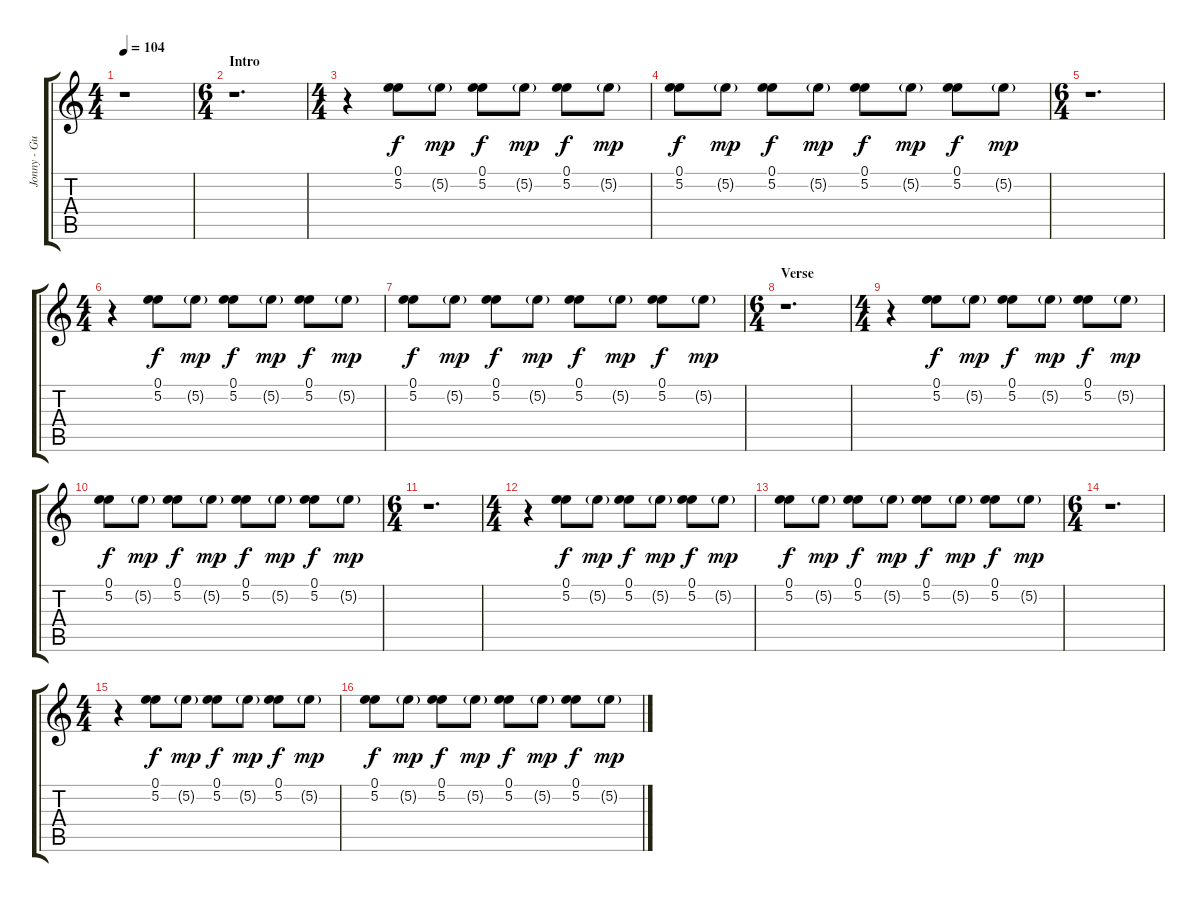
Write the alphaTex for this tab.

\track ("Jonny - Guitar" "Jonny - Gu") {instrument electricguitarclean}
\staff {score tabs}
\tuning (E4 B3 G3 D3 A2 E2) {hide}
\ts (4 4)
\tempo 104
\clef g2
\ks c
r.1{dy f instrument electricguitarclean} |
\ts (6 4)
\section ("" "Intro")
r.1{d} |
\ts (4 4)
r.4 (0.1 5.2).8 5.2{g}.8{dy mp} (0.1 5.2).8{dy f} 5.2{g}.8{dy mp} (0.1 5.2).8{dy f} 5.2{g}.8{dy mp} |
(0.1 5.2).8{dy f} 5.2{g}.8{dy mp} (0.1 5.2).8{dy f} 5.2{g}.8{dy mp} (0.1 5.2).8{dy f} 5.2{g}.8{dy mp} (0.1 5.2).8{dy f} 5.2{g}.8{dy mp} |
\ts (6 4)
r.1{d} |
\ts (4 4)
r.4 (0.1 5.2).8{dy f} 5.2{g}.8{dy mp} (0.1 5.2).8{dy f} 5.2{g}.8{dy mp} (0.1 5.2).8{dy f} 5.2{g}.8{dy mp} |
(0.1 5.2).8{dy f} 5.2{g}.8{dy mp} (0.1 5.2).8{dy f} 5.2{g}.8{dy mp} (0.1 5.2).8{dy f} 5.2{g}.8{dy mp} (0.1 5.2).8{dy f} 5.2{g}.8{dy mp} |
\ts (6 4)
\section ("" "Verse")
r.1{d} |
\ts (4 4)
r.4 (0.1 5.2).8{dy f} 5.2{g}.8{dy mp} (0.1 5.2).8{dy f} 5.2{g}.8{dy mp} (0.1 5.2).8{dy f} 5.2{g}.8{dy mp} |
(0.1 5.2).8{dy f} 5.2{g}.8{dy mp} (0.1 5.2).8{dy f} 5.2{g}.8{dy mp} (0.1 5.2).8{dy f} 5.2{g}.8{dy mp} (0.1 5.2).8{dy f} 5.2{g}.8{dy mp} |
\ts (6 4)
r.1{d} |
\ts (4 4)
r.4 (0.1 5.2).8{dy f} 5.2{g}.8{dy mp} (0.1 5.2).8{dy f} 5.2{g}.8{dy mp} (0.1 5.2).8{dy f} 5.2{g}.8{dy mp} |
(0.1 5.2).8{dy f} 5.2{g}.8{dy mp} (0.1 5.2).8{dy f} 5.2{g}.8{dy mp} (0.1 5.2).8{dy f} 5.2{g}.8{dy mp} (0.1 5.2).8{dy f} 5.2{g}.8{dy mp} |
\ts (6 4)
r.1{d} |
\ts (4 4)
r.4 (0.1 5.2).8{dy f} 5.2{g}.8{dy mp} (0.1 5.2).8{dy f} 5.2{g}.8{dy mp} (0.1 5.2).8{dy f} 5.2{g}.8{dy mp} |
(0.1 5.2).8{dy f} 5.2{g}.8{dy mp} (0.1 5.2).8{dy f} 5.2{g}.8{dy mp} (0.1 5.2).8{dy f} 5.2{g}.8{dy mp} (0.1 5.2).8{dy f} 5.2{g}.8{dy mp}
